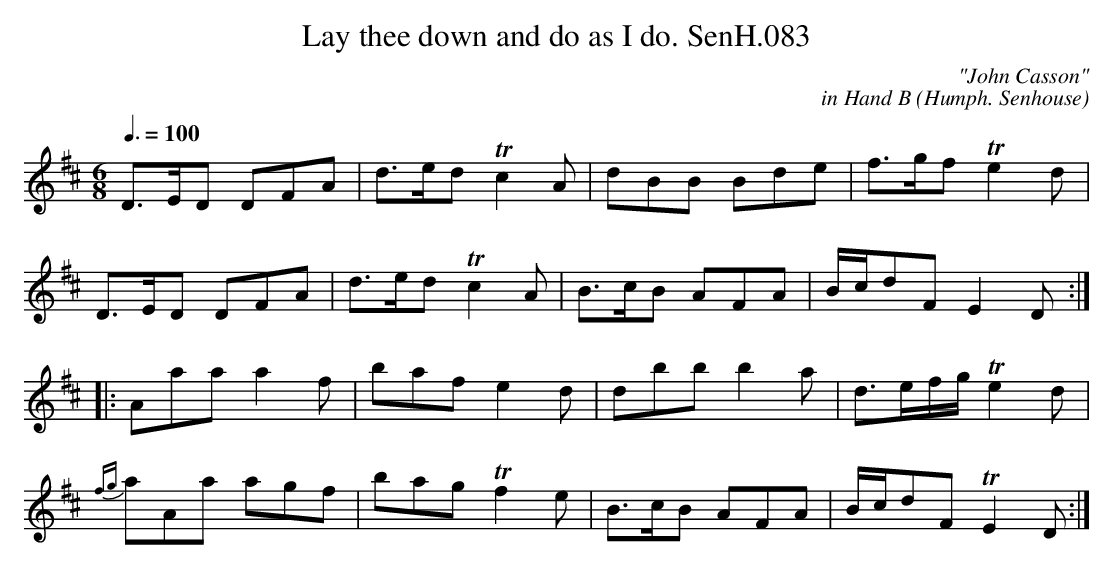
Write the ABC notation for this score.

X:1
T:Lay thee down and do as I do. SenH.083
C:"John Casson"
C:in Hand B (Humph. Senhouse)
Q:3/8=100
M:6/8
L:1/8
K:D
D>ED DFA | d>ed Tc2A | dBB Bde | f>gf Te2d |
D>ED DFA | d>ed Tc2A | B>cB AFA | B/c/dF E2D :|
|: Aaa a2f | baf e2d | dbb b2a | d>ef/g/ Te2d |
{fg}aAa agf | bag Tf2e | B>cB AFA | B/c/dF TE2D :|
